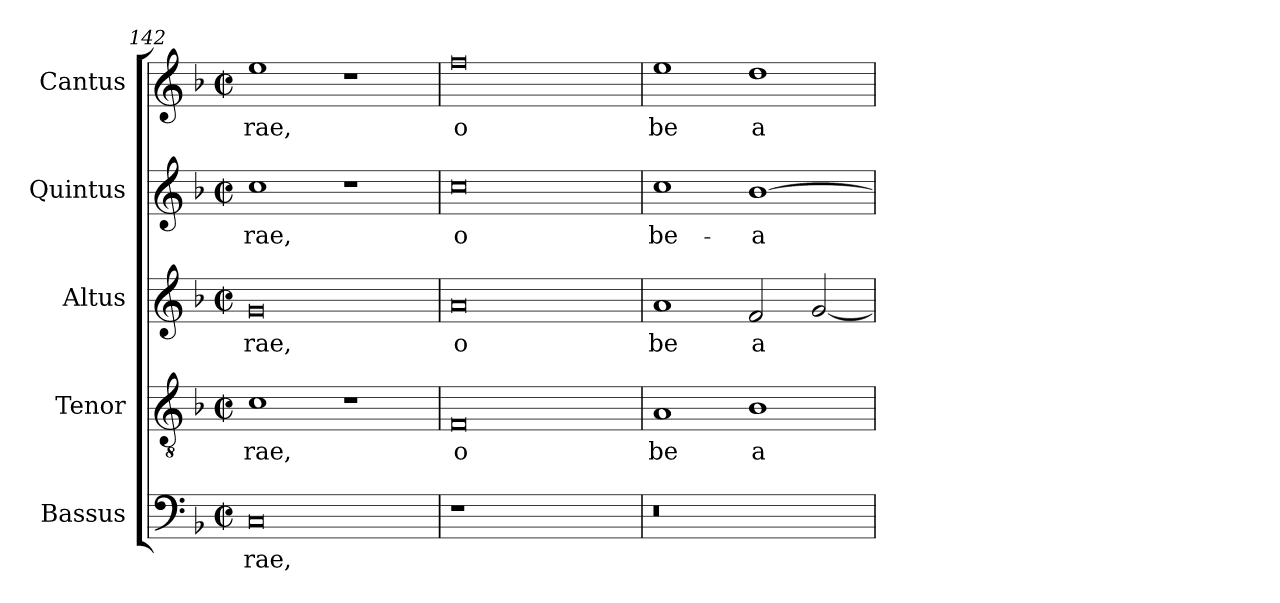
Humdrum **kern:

**kern	**text	**kern	**text	**kern	**text	**kern	**text	**kern	**text
*part5	*part5	*part4	*part4	*part3	*part3	*part2	*part2	*part1	*part1
*staff5	*staff5	*staff4	*staff4	*staff3	*staff3	*staff2	*staff2	*staff1	*staff1
*I"Bassus	*	*I"Tenor	*	*I"Altus	*	*I"Quintus	*	*I"Cantus	*
!!LO:PB:g=z
*clefF4	*	*clefGv2	*	*clefG2	*	*clefG2	*	*clefG2	*
*k[b-]	*	*k[b-]	*	*k[b-]	*	*k[b-]	*	*k[b-]	*
*F:	*	*F:	*	*F:	*	*F:	*	*F:	*
*M2/2	*	*M2/2	*	*M2/2	*	*M2/2	*	*M2/2	*
*met(c|)	*	*met(c|)	*	*met(c|)	*	*met(c|)	*	*met(c|)	*
=142	=142	=142	=142	=142	=142	=142	=142	=142	=142
!	!LO:LY:b:cj	!	!LO:LY:b:cj	!	!LO:LY:b:cj	!	!LO:LY:b:cj	!	!LO:LY:b:cj
0C	rae,	1c	rae,	0g	-rae,	1cc	rae,	1ee	rae,
.	.	1r	.	.	.	1r	.	1r	.
=143	=143	=143	=143	=143	=143	=143	=143	=143	=143
!	!	!	!LO:LY:b:cj	!	!LO:LY:b:cj	!	!LO:LY:b:cj	!	!LO:LY:b:cj
1r	.	0F	o	0a	o	0cc	o	0ff	o
1ryy	.	.	.	.	.	.	.	.	.
=144	=144	=144	=144	=144	=144	=144	=144	=144	=144
!	!	!	!LO:LY:b:cj	!	!LO:LY:b:cj	!	!LO:LY:b:cj	!	!LO:LY:b:cj
0r	.	1A	be	1a	be	1cc	be-	1ee	be
!	!	!	!LO:LY:b:cj	!	!LO:LY:b:cj	!	!LO:LY:b:cj	!	!LO:LY:b:cj
.	.	1B-	a	2f/	a	[>1b-	-a-	1dd	a
!	!	!	!	!	!LO:LY:b:cj	!	!	!	!
.	.	.	.	[<2g/	.	.	.	.	.
=	=	=	=	=	=	=	=	=	=
*-	*-	*-	*-	*-	*-	*-	*-	*-	*-
